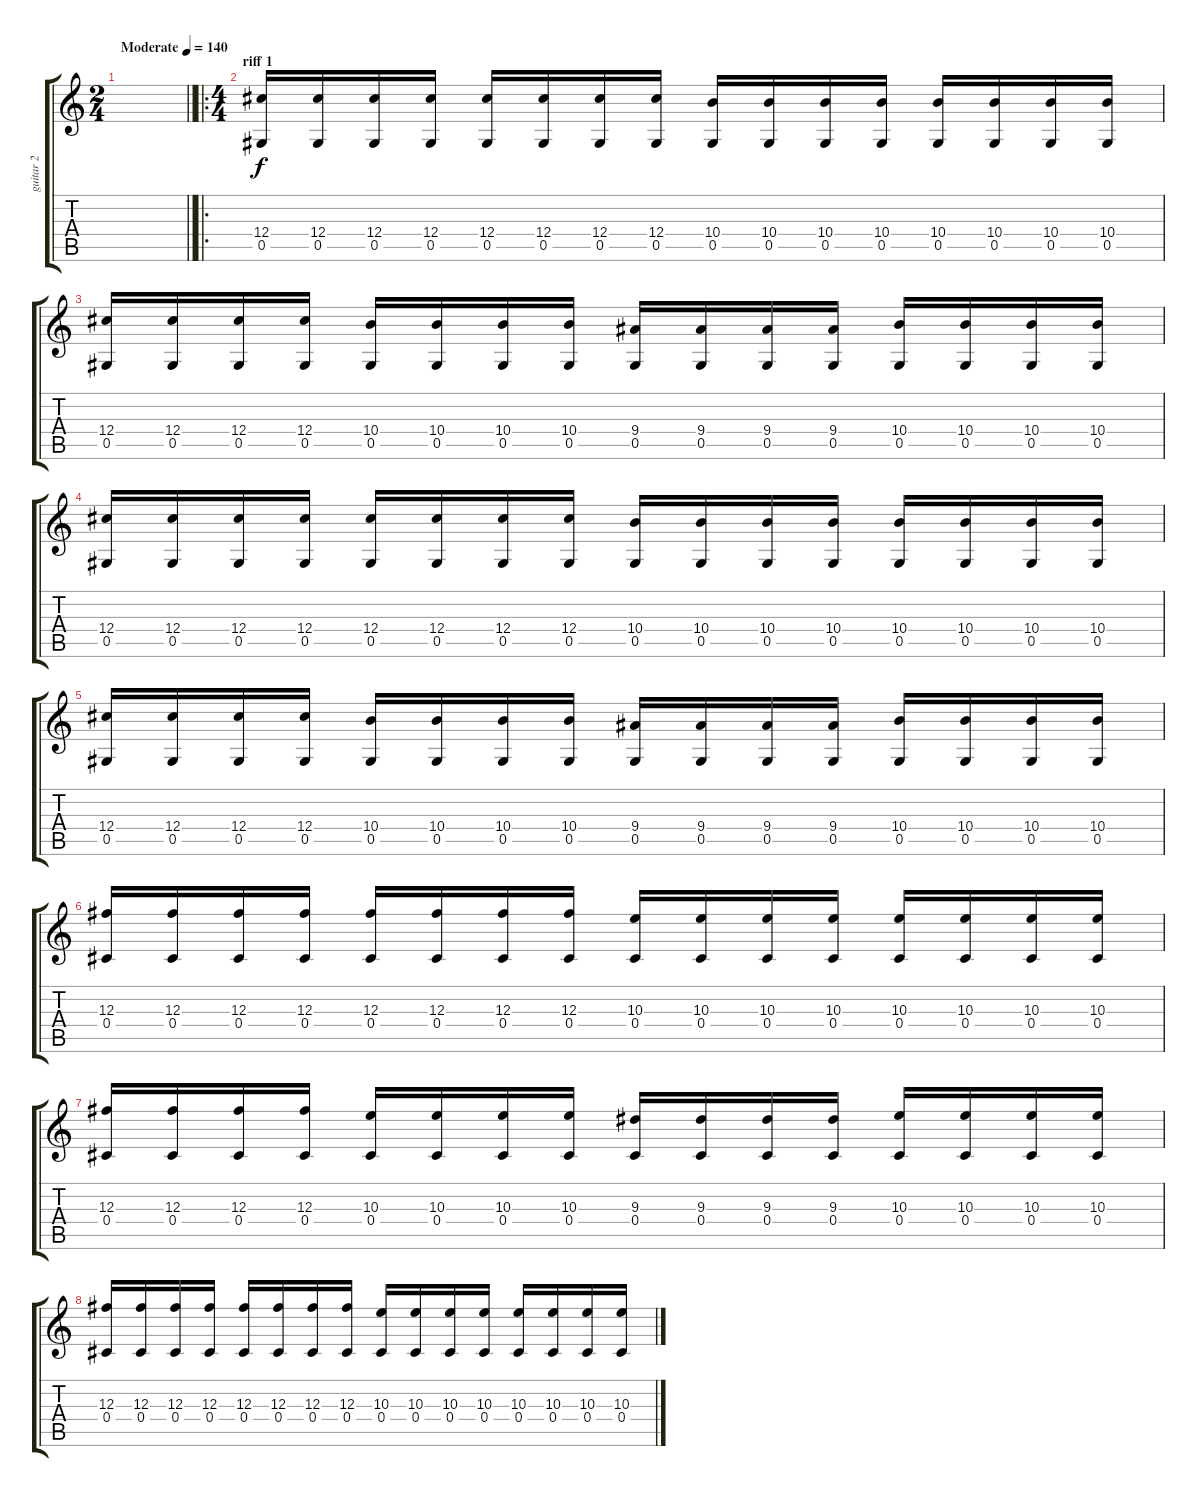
\track ("guitar 2" "guitar 2") {instrument distortionguitar}
\staff {score tabs}
\tuning (Eb4 Bb3 Gb3 Db3 Ab2 Eb2) {hide}
\ts (2 4)
\tempo (140 "Moderate")
\clef g2
\barLineRight lightlight
\ks c
|
\ro
\ts (4 4)
\section ("" "riff 1")
(12.4 0.5).16 (12.4 0.5).16 (12.4 0.5).16 (12.4 0.5).16 (12.4 0.5).16 (12.4 0.5).16 (12.4 0.5).16 (12.4 0.5).16 (10.4 0.5).16 (10.4 0.5).16 (10.4 0.5).16 (10.4 0.5).16 (10.4 0.5).16 (10.4 0.5).16 (10.4 0.5).16 (10.4 0.5).16 |
(12.4 0.5).16 (12.4 0.5).16 (12.4 0.5).16 (12.4 0.5).16 (10.4 0.5).16 (10.4 0.5).16 (10.4 0.5).16 (10.4 0.5).16 (9.4 0.5).16 (9.4 0.5).16 (9.4 0.5).16 (9.4 0.5).16 (10.4 0.5).16 (10.4 0.5).16 (10.4 0.5).16 (10.4 0.5).16 |
(12.4 0.5).16 (12.4 0.5).16 (12.4 0.5).16 (12.4 0.5).16 (12.4 0.5).16 (12.4 0.5).16 (12.4 0.5).16 (12.4 0.5).16 (10.4 0.5).16 (10.4 0.5).16 (10.4 0.5).16 (10.4 0.5).16 (10.4 0.5).16 (10.4 0.5).16 (10.4 0.5).16 (10.4 0.5).16 |
(12.4 0.5).16 (12.4 0.5).16 (12.4 0.5).16 (12.4 0.5).16 (10.4 0.5).16 (10.4 0.5).16 (10.4 0.5).16 (10.4 0.5).16 (9.4 0.5).16 (9.4 0.5).16 (9.4 0.5).16 (9.4 0.5).16 (10.4 0.5).16 (10.4 0.5).16 (10.4 0.5).16 (10.4 0.5).16 |
(12.3 0.4).16 (12.3 0.4).16 (12.3 0.4).16 (12.3 0.4).16 (12.3 0.4).16 (12.3 0.4).16 (12.3 0.4).16 (12.3 0.4).16 (10.3 0.4).16 (10.3 0.4).16 (10.3 0.4).16 (10.3 0.4).16 (10.3 0.4).16 (10.3 0.4).16 (10.3 0.4).16 (10.3 0.4).16 |
(12.3 0.4).16 (12.3 0.4).16 (12.3 0.4).16 (12.3 0.4).16 (10.3 0.4).16 (10.3 0.4).16 (10.3 0.4).16 (10.3 0.4).16 (9.3 0.4).16 (9.3 0.4).16 (9.3 0.4).16 (9.3 0.4).16 (10.3 0.4).16 (10.3 0.4).16 (10.3 0.4).16 (10.3 0.4).16 |
(12.3 0.4).16 (12.3 0.4).16 (12.3 0.4).16 (12.3 0.4).16 (12.3 0.4).16 (12.3 0.4).16 (12.3 0.4).16 (12.3 0.4).16 (10.3 0.4).16 (10.3 0.4).16 (10.3 0.4).16 (10.3 0.4).16 (10.3 0.4).16 (10.3 0.4).16 (10.3 0.4).16 (10.3 0.4).16
